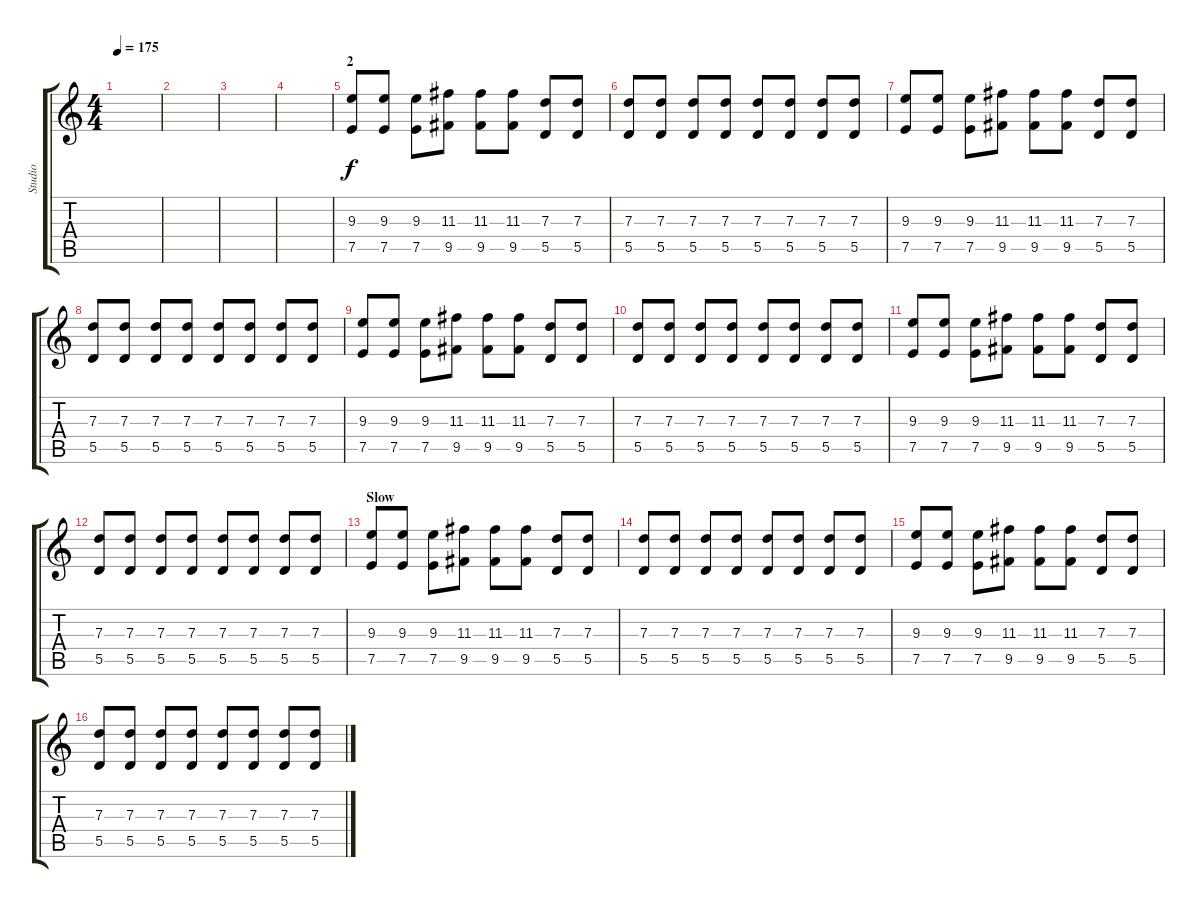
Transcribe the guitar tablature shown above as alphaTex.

\track ("Studio" "Studio") {instrument distortionguitar}
\staff {score tabs}
\tuning (E4 B3 G3 D3 A2 E2) {hide}
\ts (4 4)
\tempo 175
\clef g2
\ks c
|
|
|
|
\section ("" "2")
(9.3 7.5).8 (9.3 7.5).8 (9.3 7.5).8 (11.3 9.5).8 (11.3 9.5).8 (11.3 9.5).8 (7.3 5.5).8 (7.3 5.5).8 |
(7.3 5.5).8 (7.3 5.5).8 (7.3 5.5).8 (7.3 5.5).8 (7.3 5.5).8 (7.3 5.5).8 (7.3 5.5).8 (7.3 5.5).8 |
(9.3 7.5).8 (9.3 7.5).8 (9.3 7.5).8 (11.3 9.5).8 (11.3 9.5).8 (11.3 9.5).8 (7.3 5.5).8 (7.3 5.5).8 |
(7.3 5.5).8 (7.3 5.5).8 (7.3 5.5).8 (7.3 5.5).8 (7.3 5.5).8 (7.3 5.5).8 (7.3 5.5).8 (7.3 5.5).8 |
(9.3 7.5).8 (9.3 7.5).8 (9.3 7.5).8 (11.3 9.5).8 (11.3 9.5).8 (11.3 9.5).8 (7.3 5.5).8 (7.3 5.5).8 |
(7.3 5.5).8 (7.3 5.5).8 (7.3 5.5).8 (7.3 5.5).8 (7.3 5.5).8 (7.3 5.5).8 (7.3 5.5).8 (7.3 5.5).8 |
(9.3 7.5).8 (9.3 7.5).8 (9.3 7.5).8 (11.3 9.5).8 (11.3 9.5).8 (11.3 9.5).8 (7.3 5.5).8 (7.3 5.5).8 |
(7.3 5.5).8 (7.3 5.5).8 (7.3 5.5).8 (7.3 5.5).8 (7.3 5.5).8 (7.3 5.5).8 (7.3 5.5).8 (7.3 5.5).8 |
\section ("" "Slow")
(9.3 7.5).8 (9.3 7.5).8 (9.3 7.5).8 (11.3 9.5).8 (11.3 9.5).8 (11.3 9.5).8 (7.3 5.5).8 (7.3 5.5).8 |
(7.3 5.5).8 (7.3 5.5).8 (7.3 5.5).8 (7.3 5.5).8 (7.3 5.5).8 (7.3 5.5).8 (7.3 5.5).8 (7.3 5.5).8 |
(9.3 7.5).8 (9.3 7.5).8 (9.3 7.5).8 (11.3 9.5).8 (11.3 9.5).8 (11.3 9.5).8 (7.3 5.5).8 (7.3 5.5).8 |
(7.3 5.5).8 (7.3 5.5).8 (7.3 5.5).8 (7.3 5.5).8 (7.3 5.5).8 (7.3 5.5).8 (7.3 5.5).8 (7.3 5.5).8
